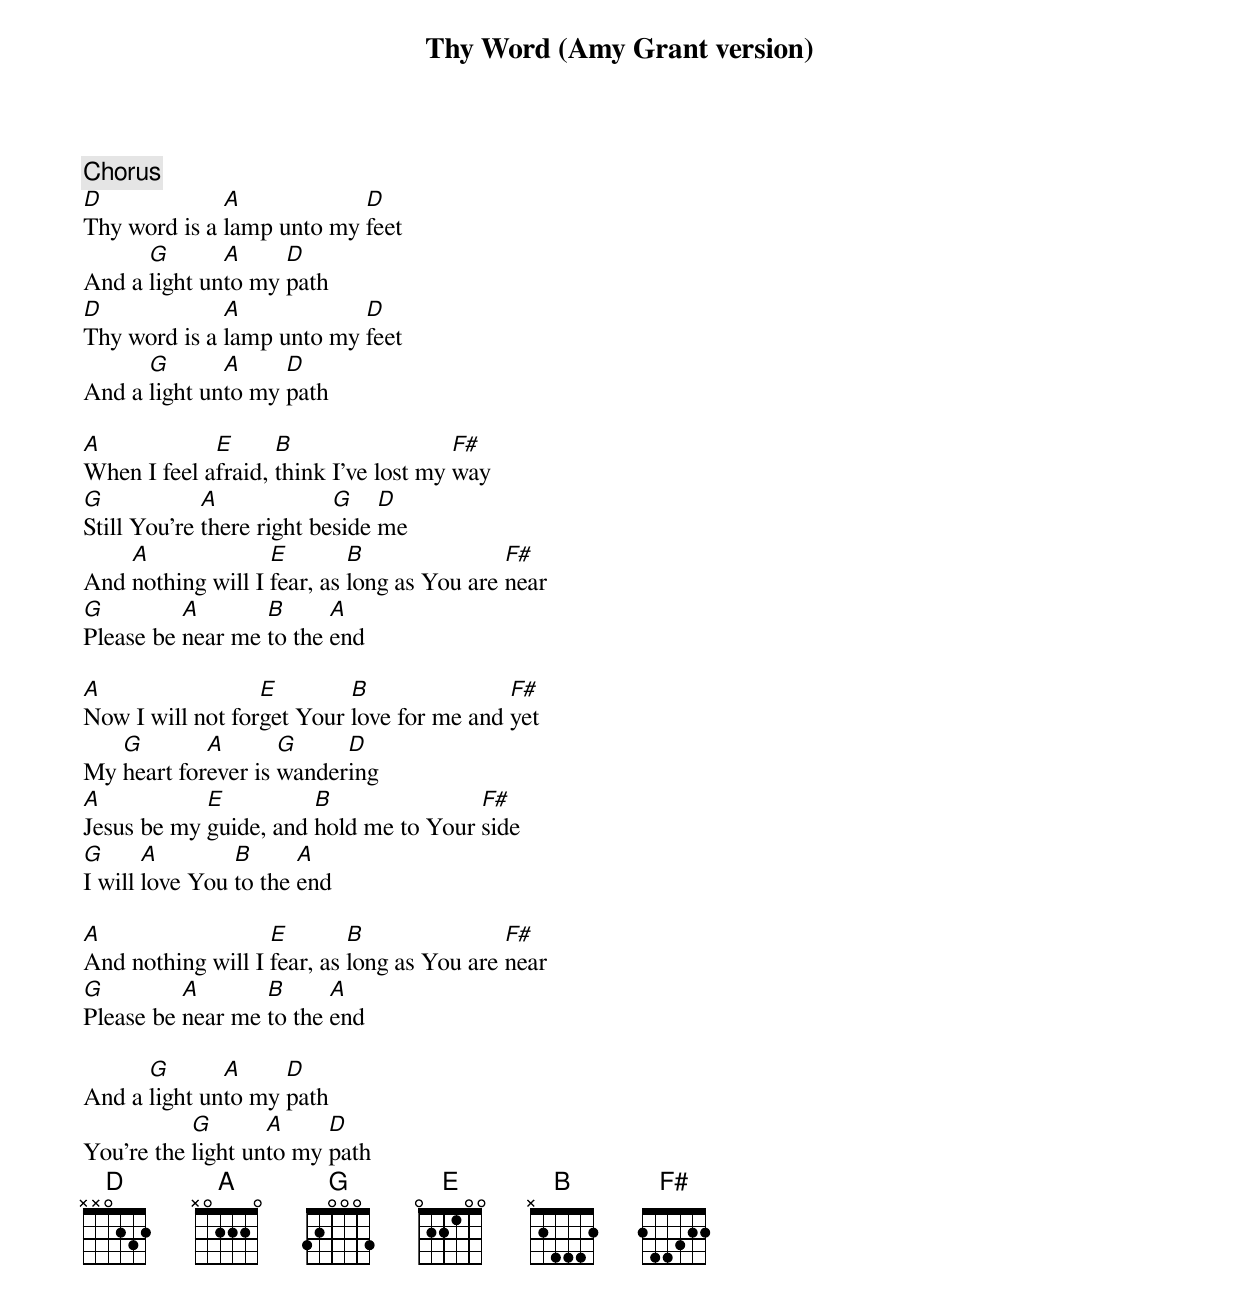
{Title: Thy Word (Amy Grant version)}

{Chorus}
[D]Thy word is a [A]lamp unto my [D]feet
And a [G]light un[A]to my [D]path
[D]Thy word is a [A]lamp unto my [D]feet
And a [G]light un[A]to my [D]path

{Verse 1}
[A]When I feel a[E]fraid, [B]think I've lost my [F#]way
[G]Still You're [A]there right be[G]side [D]me
And [A]nothing will I [E]fear, as [B]long as You are [F#]near
[G]Please be [A]near me [B]to the [A]end

{Verse 2}
[A]Now I will not for[E]get Your [B]love for me and [F#]yet
My [G]heart for[A]ever is [G]wander[D]ing
[A]Jesus be my [E]guide, and [B]hold me to Your [F#]side
[G]I will [A]love You [B]to the [A]end

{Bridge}
[A]And nothing will I [E]fear, as [B]long as You are [F#]near
[G]Please be [A]near me [B]to the [A]end

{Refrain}
And a [G]light un[A]to my [D]path
You're the [G]light un[A]to my [D]path
